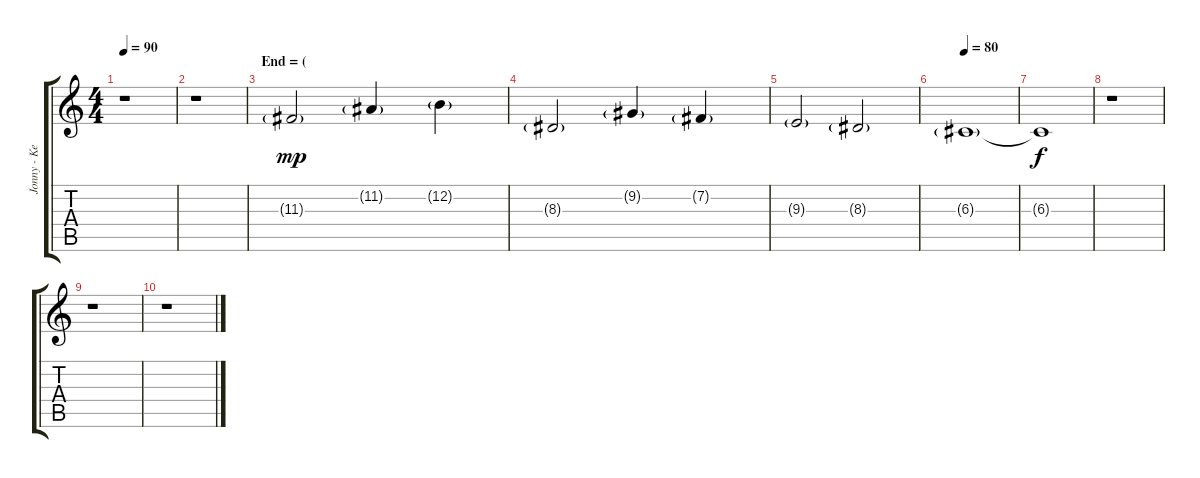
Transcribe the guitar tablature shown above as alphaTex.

\track ("Jonny - Keyboard" "Jonny - Ke") {instrument synthstrings1}
\staff {score tabs}
\tuning (E4 B3 G3 D3 A2 E2) {hide}
\ts (4 4)
\tempo 90
\clef g2
\ks c
r.1{dy f} |
r.1 |
\section ("" "End = (")
11.3{g}.2{dy mp} 11.2{g}.4 12.2{g}.4 |
8.3{g}.2 9.2{g}.4 7.2{g}.4 |
9.3{g}.2 8.3{g}.2 |
\tempo 80
6.3{g}.1 |
6.3{t}.1{dy f} |
r.1 |
r.1 |
r.1
